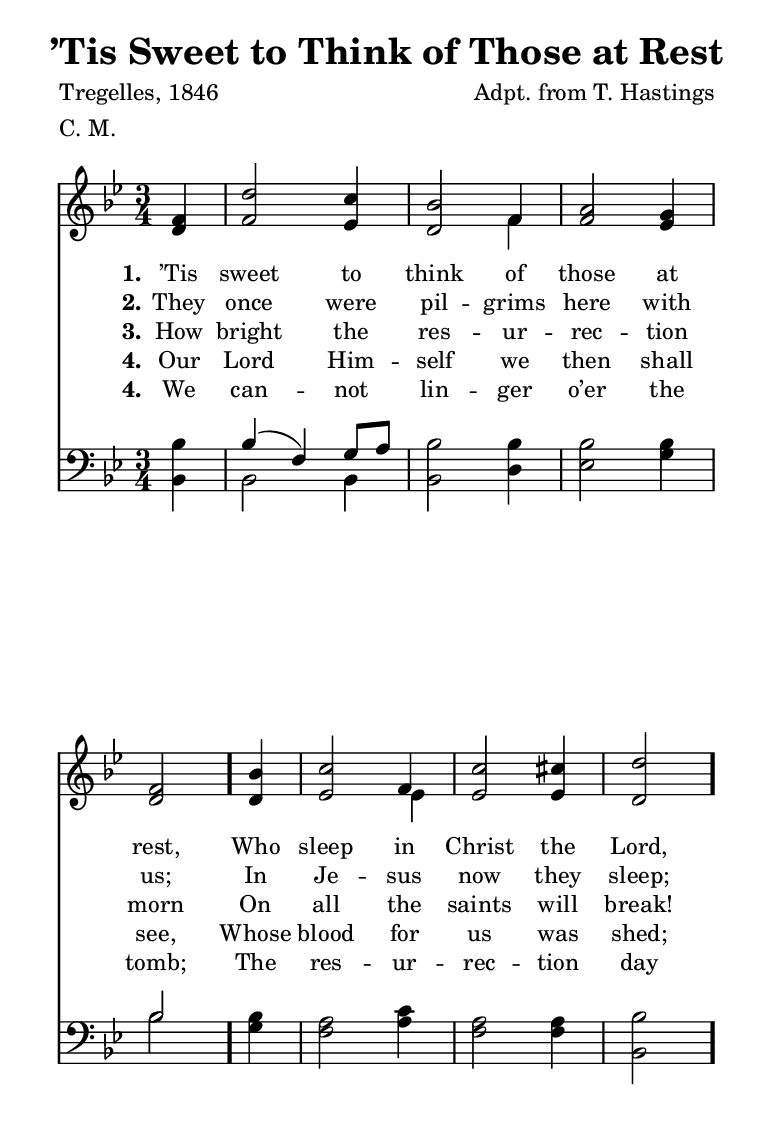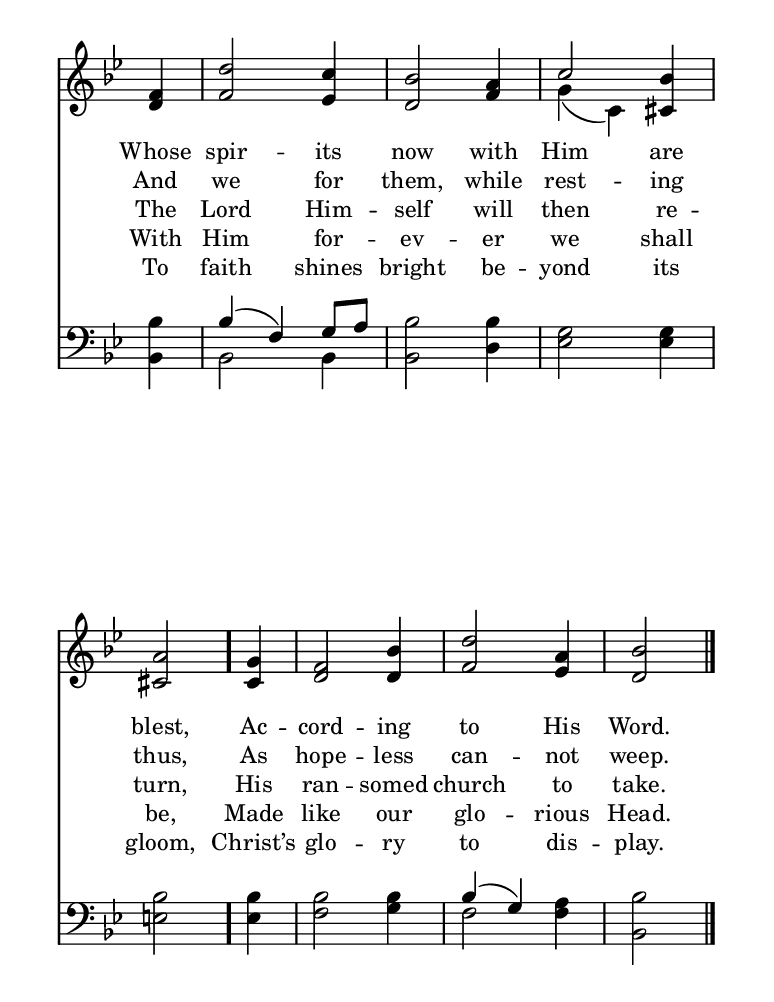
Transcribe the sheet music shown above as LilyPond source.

\include "common/global.ily"
\paper {
  \include "common/paper.ily"
  ragged-last-bottom = ##t
  system-system-spacing.padding = 8
}

\header{
  hymnnumber = "206"
  title = "’Tis Sweet to Think of Those at Rest"
  tunename = "Cross"
  meter = "C. M."
  poet = "Tregelles, 1846"
  composer = "Adpt. from T. Hastings"
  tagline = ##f
}

patternA = { c4 | c2 }

global = {
  \include "common/overrides.ily"
  \override Staff.TimeSignature.style = #'numbered
  \time 3/4
  \override Score.MetronomeMark.transparent = ##t % hide all fermata changes too
  \tempo 4=100
  \key bes \major
  \partial 4
  \autoBeamOff
}

notesSoprano = {
\global
\relative c' {

  f4 | d'2 c4 | bes2 f4 | a2 g4 | f2
  bes4 | c2 f,4 | c'2 cis4 | d2 \eogbreak
  f,4 | d'2 c4 | bes2 a4 | c2 bes4 | a2
  g4 | f2 bes4 | d2 a4 | bes2

  \bar "|."

}
}

notesAlto = {
\global
\relative e' {

  \changePitch \patternA { d f ees d f f ees d }
  \changePitch \patternA { d ees ees ees ees d }
  d4 | f2 ees4 | d2 f4 | g4( c,) cis | cis2
  \changePitch \patternA { cis d d f ees d }

}
}

notesTenor = {
\global
\relative a {

  bes4 | bes( f) g8[ a] | bes2 bes4 | bes2 bes4 | bes2
  \changePitch \patternA { bes a c a a bes }
  bes4 | bes( f) g8[ a] | bes2 bes4 | g2 g4 | bes2
  bes4 | bes2 bes4 | bes( g) a | bes2

}
}

notesBass = {
\global
\relative f, {

  \changePitch \patternA { bes bes bes bes d ees g bes }
  \changePitch \patternA { g f a f f bes, }
  \changePitch \patternA { bes bes bes bes d ees ees e }
  \changePitch \patternA { e f g f f bes, }

}
}

wordsA = \lyricmode {
\set stanza = "1."

’Tis sweet to think of those at rest, \bar "."
Who sleep in Christ the Lord, \bar "."
Whose spir -- its now with Him are blest, \bar "."
Ac -- cord -- ing to His Word. \bar "."

}

wordsB = \lyricmode {
\set stanza = "2."

They once were pil -- grims here with us;
In Je -- sus now they sleep;
And we for them, while rest -- ing thus,
As hope -- less can -- not weep.

}

wordsC = \lyricmode {
\set stanza = "3."

How bright the res -- ur -- rec -- tion morn
On all the saints will break!
The Lord Him -- self will then re -- turn,
His ran -- somed church to take.

}

wordsD = \lyricmode {
\set stanza = "4."

Our Lord Him -- self we then shall see,
Whose blood for us was shed;
With Him for -- ev -- er we shall be,
Made like our glo -- rious Head.

}

wordsE = \lyricmode {
\set stanza = "4."

We can -- not lin -- ger o’er the tomb;
The res -- ur -- rec -- tion day
To faith shines bright be -- yond its gloom,
Christ’s glo -- ry to dis -- play.

}

\score {
  \context ChoirStaff <<
    \context Staff = upper <<
      \set Staff.autoBeaming = ##f
      \set ChoirStaff.systemStartDelimiter = #'SystemStartBar
      \set ChoirStaff.printPartCombineTexts = ##f
      \partcombine #'(2 . 9) \notesSoprano \notesAlto
      \context NullVoice = sopranos { \voiceOne << \notesSoprano >> }
      \context Lyrics = one   \lyricsto sopranos \wordsA
      \context Lyrics = two   \lyricsto sopranos \wordsB
      \context Lyrics = three \lyricsto sopranos \wordsC
      \context Lyrics = four  \lyricsto sopranos \wordsD
      \context Lyrics = five  \lyricsto sopranos \wordsE
    >>
    \context Staff = men <<
      \set Staff.autoBeaming = ##f
      \clef bass
      \set ChoirStaff.printPartCombineTexts = ##f
      \partcombine #'(2 . 9) \notesTenor \notesBass
    >>
  >>
  \layout {
    \include "common/layout.ily"
  }
  \midi{
    \include "common/midi.ily"
  }
}

\version "2.19.49"  % necessary for upgrading to future LilyPond versions.

% vi:set et ts=2 sw=2 ai nocindent syntax=lilypond:
